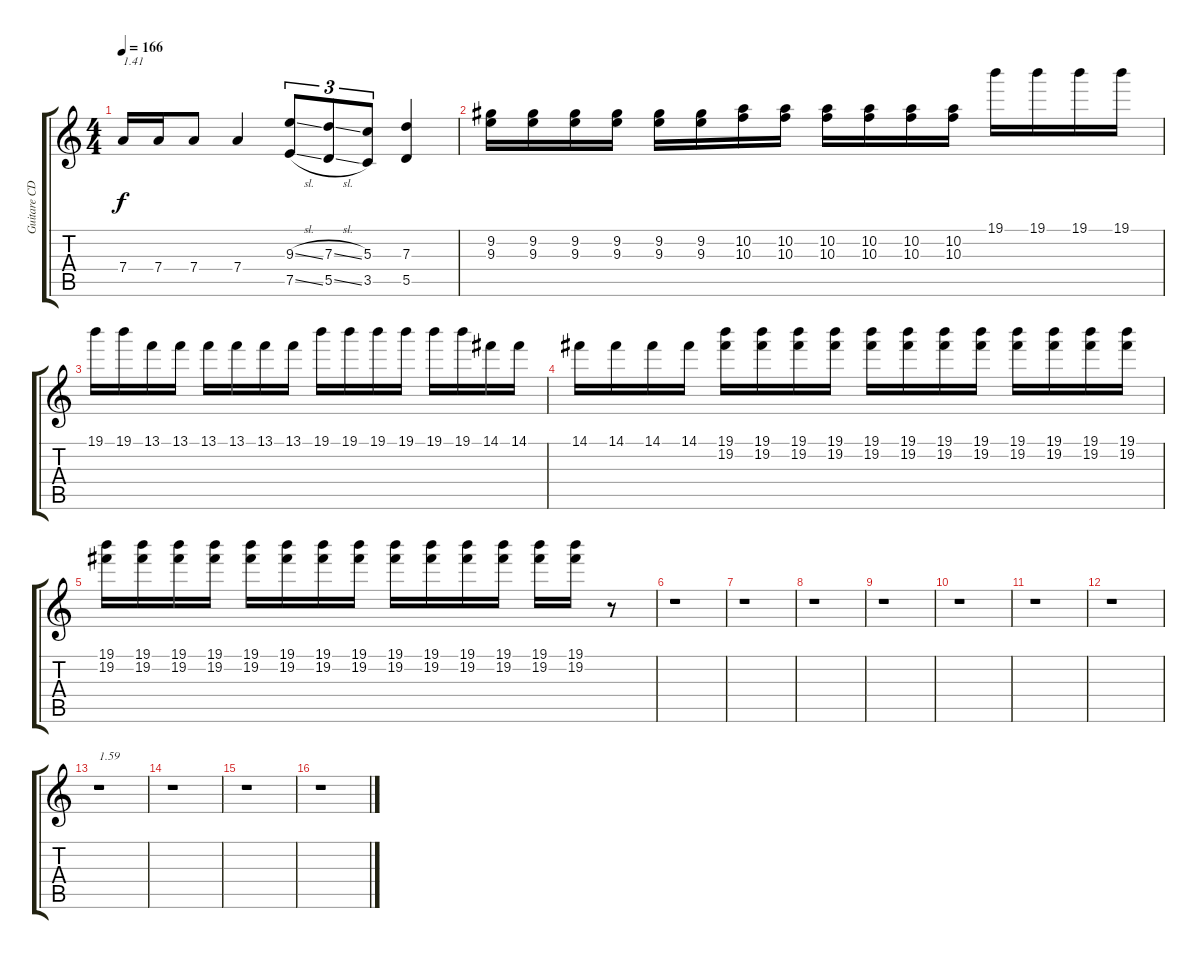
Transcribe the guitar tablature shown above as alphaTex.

\track ("Guitare CD" "Guitare CD") {instrument distortionguitar}
\staff {score tabs}
\tuning (E4 B3 G3 D3 A2 E2) {hide}
\ts (4 4)
\tempo 166
\clef g2
\ks c
7.4.16{txt "1.41" dy f} 7.4.16 7.4.8 7.4.4 (9.3{sl} 7.5{sl}).8{tu (3 2)} (7.3{sl} 5.5{sl}).8{tu (3 2)} (5.3 3.5).8{tu (3 2)} (7.3 5.5).4 |
(9.2 9.3).16 (9.2 9.3).16 (9.2 9.3).16 (9.2 9.3).16 (9.2 9.3).16 (9.2 9.3).16 (10.2 10.3).16 (10.2 10.3).16 (10.2 10.3).16 (10.2 10.3).16 (10.2 10.3).16 (10.2 10.3).16 19.1.16 19.1.16 19.1.16 19.1.16 |
19.1.16 19.1.16 13.1.16 13.1.16 13.1.16 13.1.16 13.1.16 13.1.16 19.1.16 19.1.16 19.1.16 19.1.16 19.1.16 19.1.16 14.1.16 14.1.16 |
14.1.16 14.1.16 14.1.16 14.1.16 (19.1 19.2).16 (19.1 19.2).16 (19.1 19.2).16 (19.1 19.2).16 (19.1 19.2).16 (19.1 19.2).16 (19.1 19.2).16 (19.1 19.2).16 (19.1 19.2).16 (19.1 19.2).16 (19.1 19.2).16 (19.1 19.2).16 |
(19.1 19.2).16 (19.1 19.2).16 (19.1 19.2).16 (19.1 19.2).16 (19.1 19.2).16 (19.1 19.2).16 (19.1 19.2).16 (19.1 19.2).16 (19.1 19.2).16 (19.1 19.2).16 (19.1 19.2).16 (19.1 19.2).16 (19.1 19.2).16 (19.1 19.2).16 r.8 |
r.1 |
r.1 |
r.1 |
r.1 |
r.1 |
r.1 |
r.1 |
r.1{txt "1.59"} |
r.1 |
r.1 |
r.1
